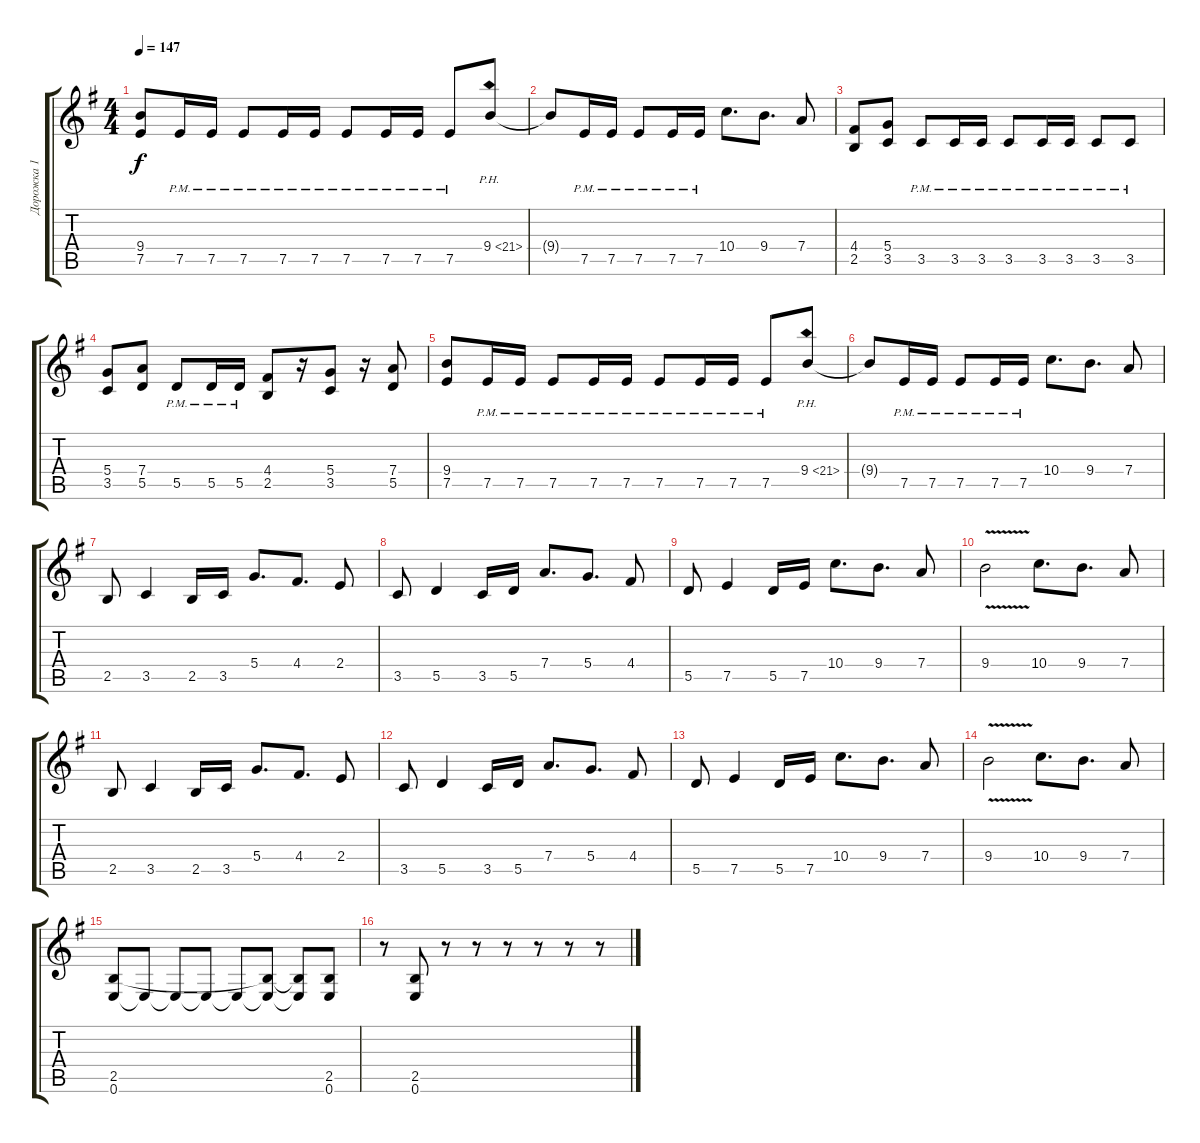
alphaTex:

\track ("Дорожка 1" "Дорожка 1") {instrument overdrivenguitar}
\staff {score tabs}
\tuning (E4 B3 G3 D3 A2 E2) {hide}
\ts (4 4)
\tempo 147
\clef g2
\ks eminor
(9.4{t} 7.5{t}).8{dy f} 7.5{pm}.16 7.5{pm}.16 7.5{pm}.8 7.5{pm}.16 7.5{pm}.16 7.5{pm}.8 7.5{pm}.16 7.5{pm}.16 7.5{pm}.8 9.4{ph 12}.8 |
9.4{t}.8 7.5{pm}.16 7.5{pm}.16 7.5{pm}.8 7.5{pm}.16 7.5{pm}.16 10.4.8{d} 9.4.8{d} 7.4.8 |
(4.4 2.5).8 (5.4 3.5).8 3.5{pm}.8 3.5{pm}.16 3.5{pm}.16 3.5{pm}.8 3.5{pm}.16 3.5{pm}.16 3.5{pm}.8 3.5{pm}.8 |
(5.4 3.5).8 (7.4 5.5).8 5.5{pm}.8 5.5{pm}.16 5.5{pm}.16 (4.4 2.5).8 r.16 (5.4 3.5).8 r.16 (7.4 5.5).8 |
(9.4 7.5).8 7.5{pm}.16 7.5{pm}.16 7.5{pm}.8 7.5{pm}.16 7.5{pm}.16 7.5{pm}.8 7.5{pm}.16 7.5{pm}.16 7.5{pm}.8 9.4{ph 12}.8 |
9.4{t}.8 7.5{pm}.16 7.5{pm}.16 7.5{pm}.8 7.5{pm}.16 7.5{pm}.16 10.4.8{d} 9.4.8{d} 7.4.8 |
2.5.8 3.5.4 2.5.16 3.5.16 5.4.8{d} 4.4.8{d} 2.4.8 |
3.5.8 5.5.4 3.5.16 5.5.16 7.4.8{d} 5.4.8{d} 4.4.8 |
5.5.8 7.5.4 5.5.16 7.5.16 10.4.8{d} 9.4.8{d} 7.4.8 |
9.4{v}.2 10.4.8{d} 9.4.8{d} 7.4.8 |
2.5.8 3.5.4 2.5.16 3.5.16 5.4.8{d} 4.4.8{d} 2.4.8 |
3.5.8 5.5.4 3.5.16 5.5.16 7.4.8{d} 5.4.8{d} 4.4.8 |
5.5.8 7.5.4 5.5.16 7.5.16 10.4.8{d} 9.4.8{d} 7.4.8 |
9.4{v}.2 10.4.8{d} 9.4.8{d} 7.4.8 |
(2.5 0.6).8 0.6{t}.8 0.6{t}.8 0.6{t}.8 0.6{t}.8 (2.5{t} 0.6{t}).8 (2.5{t} 0.6{t}).8 (2.5 0.6).8 |
r.8 (2.5 0.6).8 r.8 r.8 r.8 r.8 r.8 r.8
